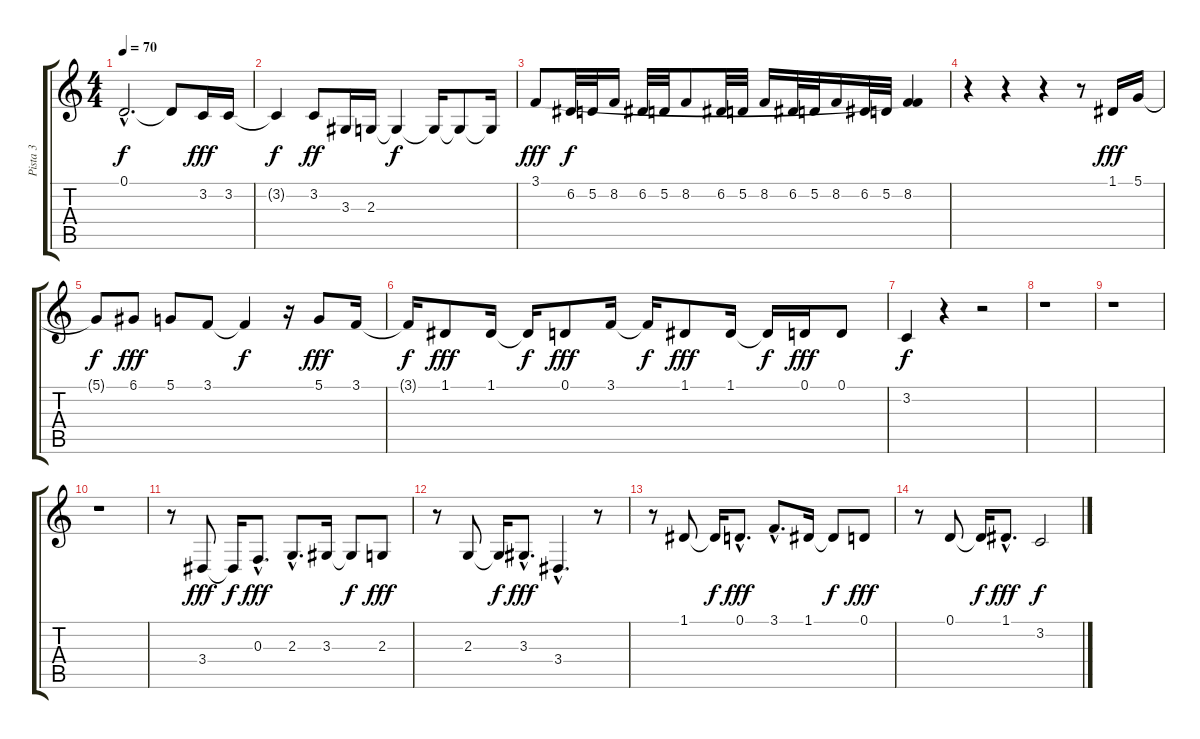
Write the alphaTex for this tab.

\track ("Pista 3" "Pista 3") {instrument cello}
\staff {score tabs}
\tuning (D4 A3 F3 C3 G2 D2) {hide}
\ts (4 4)
\tempo 70
\clef g2
\ks c
0.1{hac t}.2{d dy f} 0.1{t}.8 3.2.16{dy fff} 3.2.16 |
3.2{t}.4{dy f} 3.2.8{dy ff} 3.3.16 2.3.16 2.3{t}.4{dy f} 2.3{t}.16 2.3{t}.8 2.3{t}.16 |
3.1.8{dy fff} 6.2.32{dy f} 5.2.32 8.2.16 6.2.32 5.2.32 8.2.8 6.2.32 5.2.32 8.2.16 6.2.32 5.2.32 8.2.16 6.2.32 5.2.32 (3.1{t} 8.2).4 |
r.4 r.4 r.4 r.8 1.1.16{dy fff} 5.1.16 |
5.1{t}.8{dy f} 6.1.8{dy fff} 5.1.8 3.1.8 3.1{t}.4{dy f} r.16 5.1.8{dy fff} 3.1.16 |
3.1{t}.16{dy f} 1.1.8{dy fff} 1.1.16 1.1{t}.16{dy f} 0.1.8{dy fff} 3.1.16 3.1{t}.16{dy f} 1.1.8{dy fff} 1.1.16 1.1{t}.16{dy f} 0.1.16{dy fff} 0.1.8 |
3.2.4{dy f} r.4 r.2 |
r.1 |
r.1 |
r.1 |
r.8 3.4.8{dy fff} 3.4{t}.16{dy f} 0.3{hac}.8{d dy fff} 2.3{hac}.8{d} 3.3.16 3.3{t}.8{dy f} 2.3.8{dy fff} |
r.8 2.3.8 2.3{t}.16{dy f} 3.3{hac}.8{d dy fff} 3.4{hac}.4{d} r.8 |
r.8 1.1.8 1.1{t}.16{dy f} 0.1{hac}.8{d dy fff} 3.1{hac}.8{d} 1.1.16 1.1{t}.8{dy f} 0.1.8{dy fff} |
r.8 0.1.8 0.1{t}.16{dy f} 1.1{hac}.8{d dy fff} 3.2.2{dy f}
